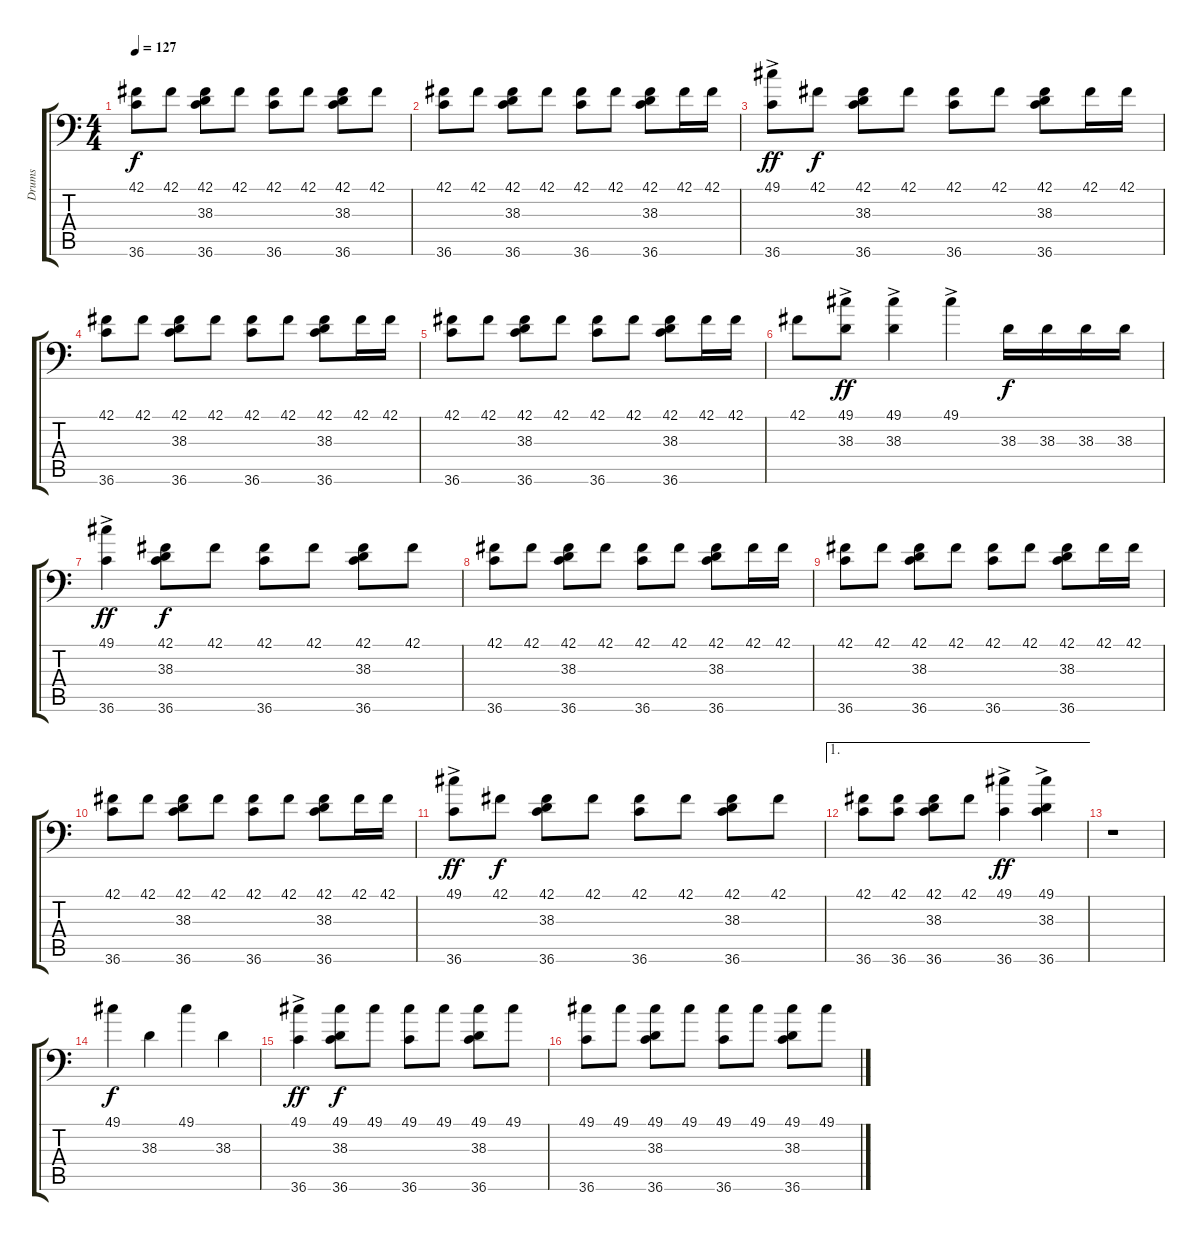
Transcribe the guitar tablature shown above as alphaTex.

\track ("Drums" "Drums") {instrument acousticgrandpiano}
\staff {score tabs}
\tuning (C-1 C-1 C-1 C-1 C-1 C-1) {hide}
\ts (4 4)
\tempo 127
\clef f4
\ks c
(42.1 36.6).8{dy f} 42.1.8 (42.1 38.3 36.6).8 42.1.8 (42.1 36.6).8 42.1.8 (42.1 38.3 36.6).8 42.1.8 |
(42.1 36.6).8 42.1.8 (42.1 38.3 36.6).8 42.1.8 (42.1 36.6).8 42.1.8 (42.1 38.3 36.6).8 42.1.16 42.1.16 |
(49.1{ac} 36.6).8{dy ff} 42.1.8{dy f} (42.1 38.3 36.6).8 42.1.8 (42.1 36.6).8 42.1.8 (42.1 38.3 36.6).8 42.1.16 42.1.16 |
(42.1 36.6).8 42.1.8 (42.1 38.3 36.6).8 42.1.8 (42.1 36.6).8 42.1.8 (42.1 38.3 36.6).8 42.1.16 42.1.16 |
(42.1 36.6).8 42.1.8 (42.1 38.3 36.6).8 42.1.8 (42.1 36.6).8 42.1.8 (42.1 38.3 36.6).8 42.1.16 42.1.16 |
42.1.8 (49.1{ac} 38.3).8{dy ff} (49.1{ac} 38.3).4 49.1{ac}.4 38.3.16{dy f} 38.3.16 38.3.16 38.3.16 |
(49.1{ac} 36.6).4{dy ff} (42.1 38.3 36.6).8{dy f} 42.1.8 (42.1 36.6).8 42.1.8 (42.1 38.3 36.6).8 42.1.8 |
(42.1 36.6).8 42.1.8 (42.1 38.3 36.6).8 42.1.8 (42.1 36.6).8 42.1.8 (42.1 38.3 36.6).8 42.1.16 42.1.16 |
(42.1 36.6).8 42.1.8 (42.1 38.3 36.6).8 42.1.8 (42.1 36.6).8 42.1.8 (42.1 38.3 36.6).8 42.1.16 42.1.16 |
(42.1 36.6).8 42.1.8 (42.1 38.3 36.6).8 42.1.8 (42.1 36.6).8 42.1.8 (42.1 38.3 36.6).8 42.1.16 42.1.16 |
(49.1{ac} 36.6).8{dy ff} 42.1.8{dy f} (42.1 38.3 36.6).8 42.1.8 (42.1 36.6).8 42.1.8 (42.1 38.3 36.6).8 42.1.8 |
\ae 1
(42.1 36.6).8 (42.1 36.6).8 (42.1 38.3 36.6).8 42.1.8 (49.1{ac} 36.6).4{dy ff} (49.1{ac} 38.3 36.6).4 |
r.1 |
49.1.4{dy f} 38.3.4 49.1.4 38.3.4 |
(49.1{ac} 36.6).4{dy ff} (49.1 38.3 36.6).8{dy f} 49.1.8 (49.1 36.6).8 49.1.8 (49.1 38.3 36.6).8 49.1.8 |
(49.1 36.6).8 49.1.8 (49.1 38.3 36.6).8 49.1.8 (49.1 36.6).8 49.1.8 (49.1 38.3 36.6).8 49.1.8
